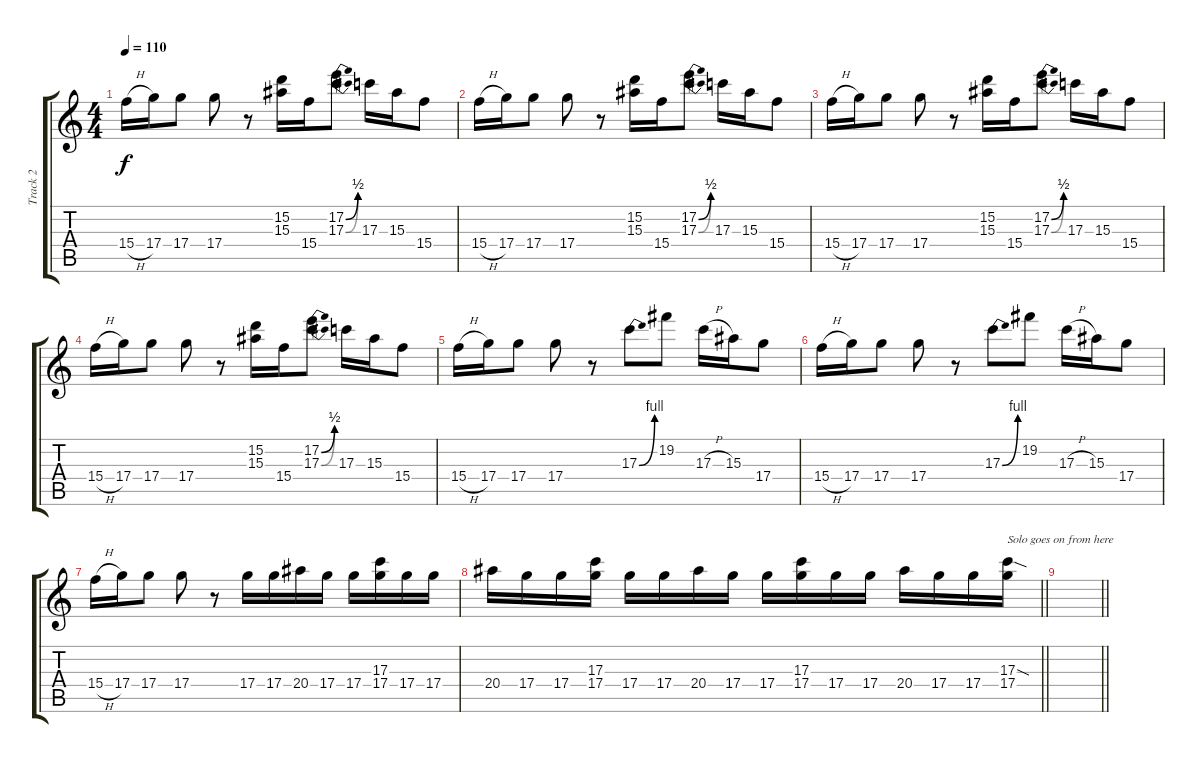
\track ("Track 2" "Track 2") {instrument overdrivenguitar}
\staff {score tabs}
\tuning (E4 B3 G3 D3 A2 E2) {hide}
\ts (4 4)
\tempo 110
\clef g2
\ks c
15.4{h}.16{dy f} 17.4.16 17.4.8 17.4.8 r.8 (15.2 15.3).16 15.4.16 (17.2{be (bend 0 0 60 2)} 17.3{be (bend 0 0 60 2)}).8 17.3.16 15.3.16 15.4.8 |
15.4{h}.16 17.4.16 17.4.8 17.4.8 r.8 (15.2 15.3).16 15.4.16 (17.2{be (bend 0 0 60 2)} 17.3{be (bend 0 0 60 2)}).8 17.3.16 15.3.16 15.4.8 |
15.4{h}.16 17.4.16 17.4.8 17.4.8 r.8 (15.2 15.3).16 15.4.16 (17.2{be (bend 0 0 60 2)} 17.3{be (bend 0 0 60 2)}).8 17.3.16 15.3.16 15.4.8 |
15.4{h}.16 17.4.16 17.4.8 17.4.8 r.8 (15.2 15.3).16 15.4.16 (17.2{be (bend 0 0 60 2)} 17.3{be (bend 0 0 60 2)}).8 17.3.16 15.3.16 15.4.8 |
15.4{h}.16 17.4.16 17.4.8 17.4.8 r.8 17.3{be (bend 0 0 60 4)}.8 19.2.8 17.3{h}.16 15.3.16 17.4.8 |
15.4{h}.16 17.4.16 17.4.8 17.4.8 r.8 17.3{be (bend 0 0 60 4)}.8 19.2.8 17.3{h}.16 15.3.16 17.4.8 |
15.4{h}.16 17.4.16 17.4.8 17.4.8 r.8 17.4.16 17.4.16 20.4.16 17.4.16 17.4.16 (17.3 17.4).16 17.4.16 17.4.16 |
\barLineRight lightlight
20.4.16 17.4.16 17.4.16 (17.3 17.4).16 17.4.16 17.4.16 20.4.16 17.4.16 17.4.16 (17.3 17.4).16 17.4.16 17.4.16 20.4.16 17.4.16 17.4.16 (17.3{sod} 17.4).16{txt "Solo goes on from here"} |
\barLineRight lightlight
